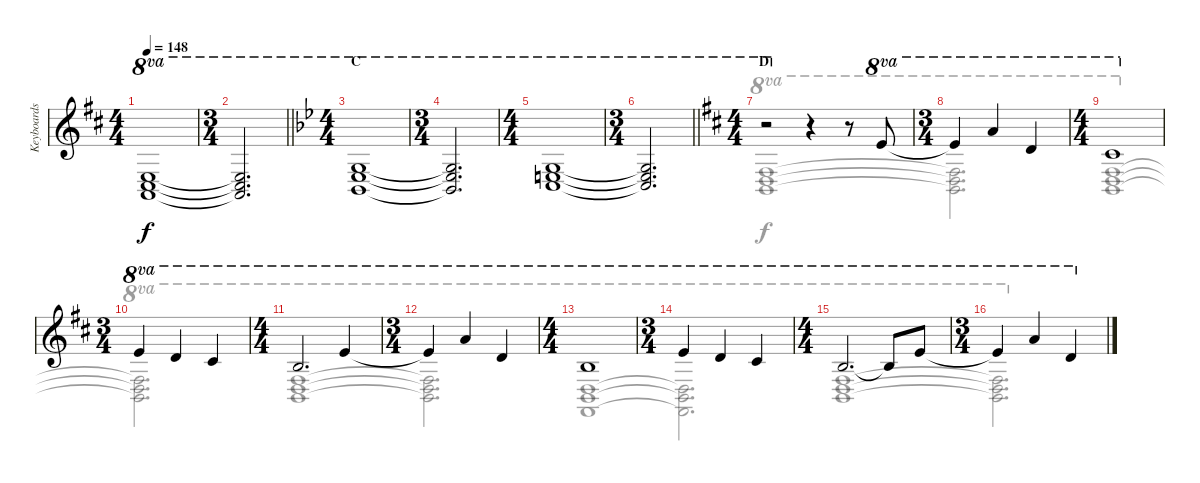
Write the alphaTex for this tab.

\track ("Keyboards (high register)" "Keyboards ") {instrument acousticgrandpiano}
\staff {score}
\tuning (E4 B3 G3 D3 A2 E2 B1) {hide}
\voice
\ts (4 4)
\tempo 148
\clef g2
\ks bminor
(9.3 11.4 12.5).1{ot 8va dy f} |
\ts (3 4)
\barLineRight lightlight
(9.3{t} 11.4{t} 12.5{t}).2{d ot 8va} |
\ts (4 4)
\section ("" "C")
\ks gminor
(3.1 4.2 3.3).1{ot 8va} |
\ts (3 4)
(3.1{t} 4.2{t} 3.3{t}).2{d ot 8va} |
\ts (4 4)
(3.1 5.2 5.3).1{ot 8va} |
\ts (3 4)
\barLineRight lightlight
(3.1{t} 5.2{t} 5.3{t}).2{d ot 8va} |
\ts (4 4)
\section ("" "D")
\ks bminor
r.2{ot 8va} r.4 r.8 12.1.8{ot 8va} |
\ts (3 4)
12.1{t}.4{ot 8va} 17.1.4{ot 8va} 10.1.4{ot 8va} |
\ts (4 4)
9.1.1{ot 8va} |
\ts (3 4)
12.1.4{ot 8va} 10.1.4{ot 8va} 9.1.4{ot 8va} |
\ts (4 4)
7.1.2{d ot 8va} 12.1.4{ot 8va} |
\ts (3 4)
12.1{t}.4{ot 8va} 17.1.4{ot 8va} 10.1.4{ot 8va} |
\ts (4 4)
7.1.1{ot 8va} |
\ts (3 4)
12.1.4{ot 8va} 10.1.4{ot 8va} 9.1.4{ot 8va} |
\ts (4 4)
7.1.2{d ot 8va} 7.1{t}.8{ot 8va} 12.1.8{ot 8va} |
\ts (3 4)
12.1{t}.4{ot 8va} 17.1.4{ot 8va} 10.1.4{ot 8va}
\voice
\clef g2
\ottava regular
\simile none
\ks bminor
|
\barLineRight lightlight
|
\ks gminor
|
|
|
\barLineRight lightlight
|
\ks bminor
(7.2 7.3 9.4).1{ot 8va} |
(7.2{t} 7.3{t} 9.4{t}).2{d ot 8va} |
(7.2 7.3 9.4).1{ot 8va} |
(7.2{t} 7.3{t} 9.4{t}).2{d ot 8va} |
(7.2 7.3 9.4).1{ot 8va} |
(7.2{t} 7.3{t} 9.4{t}).2{d ot 8va} |
(3.2 4.3 4.4).1{ot 8va} |
(3.2{t} 4.3{t} 4.4{t}).2{d ot 8va} |
(7.2 7.3 9.4).1{ot 8va} |
(7.2{t} 7.3{t} 9.4{t}).2{d ot 8va}
